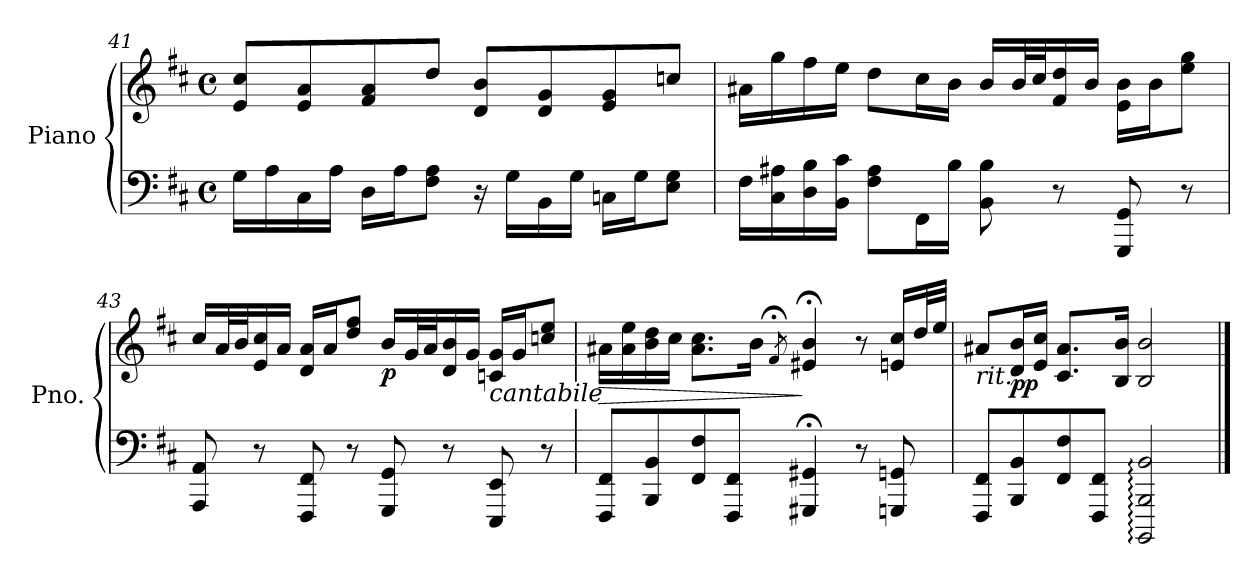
**kern	**kern	**dynam
*part1	*part1	*part1
*staff2	*staff1	*staff1/2
*I"Piano	*	*
*I'Pno.	*	*
*clefF4	*clefG2	*
*k[f#c#]	*k[f#c#]	*
*M4/4	*M4/4	*
*met(c)	*met(c)	*
=41	=41	=41
16G<\LL	8e/ 8cc#/L	.
16A<\	.	.
16C#\	8e/ 8a/	.
16A\JJ	.	.
16D\LL	8f#/ 8a/	.
16A\J	.	.
8F#\ 8A\J	8dd/J	.
16r	8d/ 8b/L	.
16G\LL	.	.
16BB\	8d/ 8g/	.
16G\JJ	.	.
16Cn\LL	8e/ 8g/	.
16G\J	.	.
8E\ 8G\J	8ccn/J	.
!!LO:LB:g=z
=42	=42	=42
16F#\LL	16a#X\LL	.
16C#\ 16A#X\	16gg\	.
16D\ 16B\	16ff#\	.
16BB\ 16c#\JJ	16ee\JJ	.
8F#\ 8A#\L	8dd\L	.
16FF#\L	16cc#\L	.
16B\JJ	16b\JJ	.
8BB\ 8B\	16b/LL	.
.	32b/L	.
.	32cc#/J	.
8r	16f#/ 16dd/	.
.	16b/JJ	.
8GGG/ 8GG/	16e\ 16b\LL	.
.	16b\J	.
8r	8ee\ 8gg\J	.
=43	=43	=43
8AAA/ 8AA/	16cc#/LL	.
.	32a/L	.
.	32b/J	.
8r	16e/ 16cc#/	.
.	16a/JJ	.
8FFF#/ 8FF#/	16d/ 16a/LL	.
.	16a/J	.
8r	8dd/ 8ff#/J	.
!	!	!LO:DY:b
8GGG/ 8GG/	16b/LL	p
.	32g/L	.
.	32a/J	.
8r	16d/ 16b/	.
.	16g/JJ	.
!	!LO:TX:b:i:t=cantabile	!
8EEE/ 8EE/	16cn/ 16g/LL	.
.	16g/J	.
8r	8ccn/ 8ee/J	.
=44	=44	=44
!	!	!LO:HP:b
8FFF#/ 8FF#/L	16a#X\LL	>
.	16a#\ 16ee\	.
8BBB/ 8BB/	16b\ 16dd\	.
.	16cc#\JJ	.
8FF#/ 8F#/	8.a#\ 8.cc#\L	.
8FFF#/ 8FF#/J	.	.
.	16b\Jk	.
.	8qf#;<;<;<;<;<;</	.
4GGG#X/;< 4GG#X/;<	4e#X/;< 4b/;<	]
8r	8r	.
8GGGn/ 8GGn/	16en/ 16cc#/LL	.
.	32dd/L	.
.	32ee/JJJ	.
!!LO:PB:g=z
=45	=45	=45
!	!LO:TX:b:i:t=rit.	!
8FFF#/ 8FF#/L	8a#X/L	.
!	!	!LO:DY:b
8BBB/ 8BB/	16d/ 16b/L	pp
.	16e/ 16cc#/JJ	.
8FF#/ 8F#/	8.c#/ 8.a#/L	.
8FFF#/ 8FF#/J	.	.
.	16B/ 16b/Jk	.
2BBBB/: 2BBB/: 2BB/:	2B/ 2b/	.
==	==	==
*-	*-	*-
